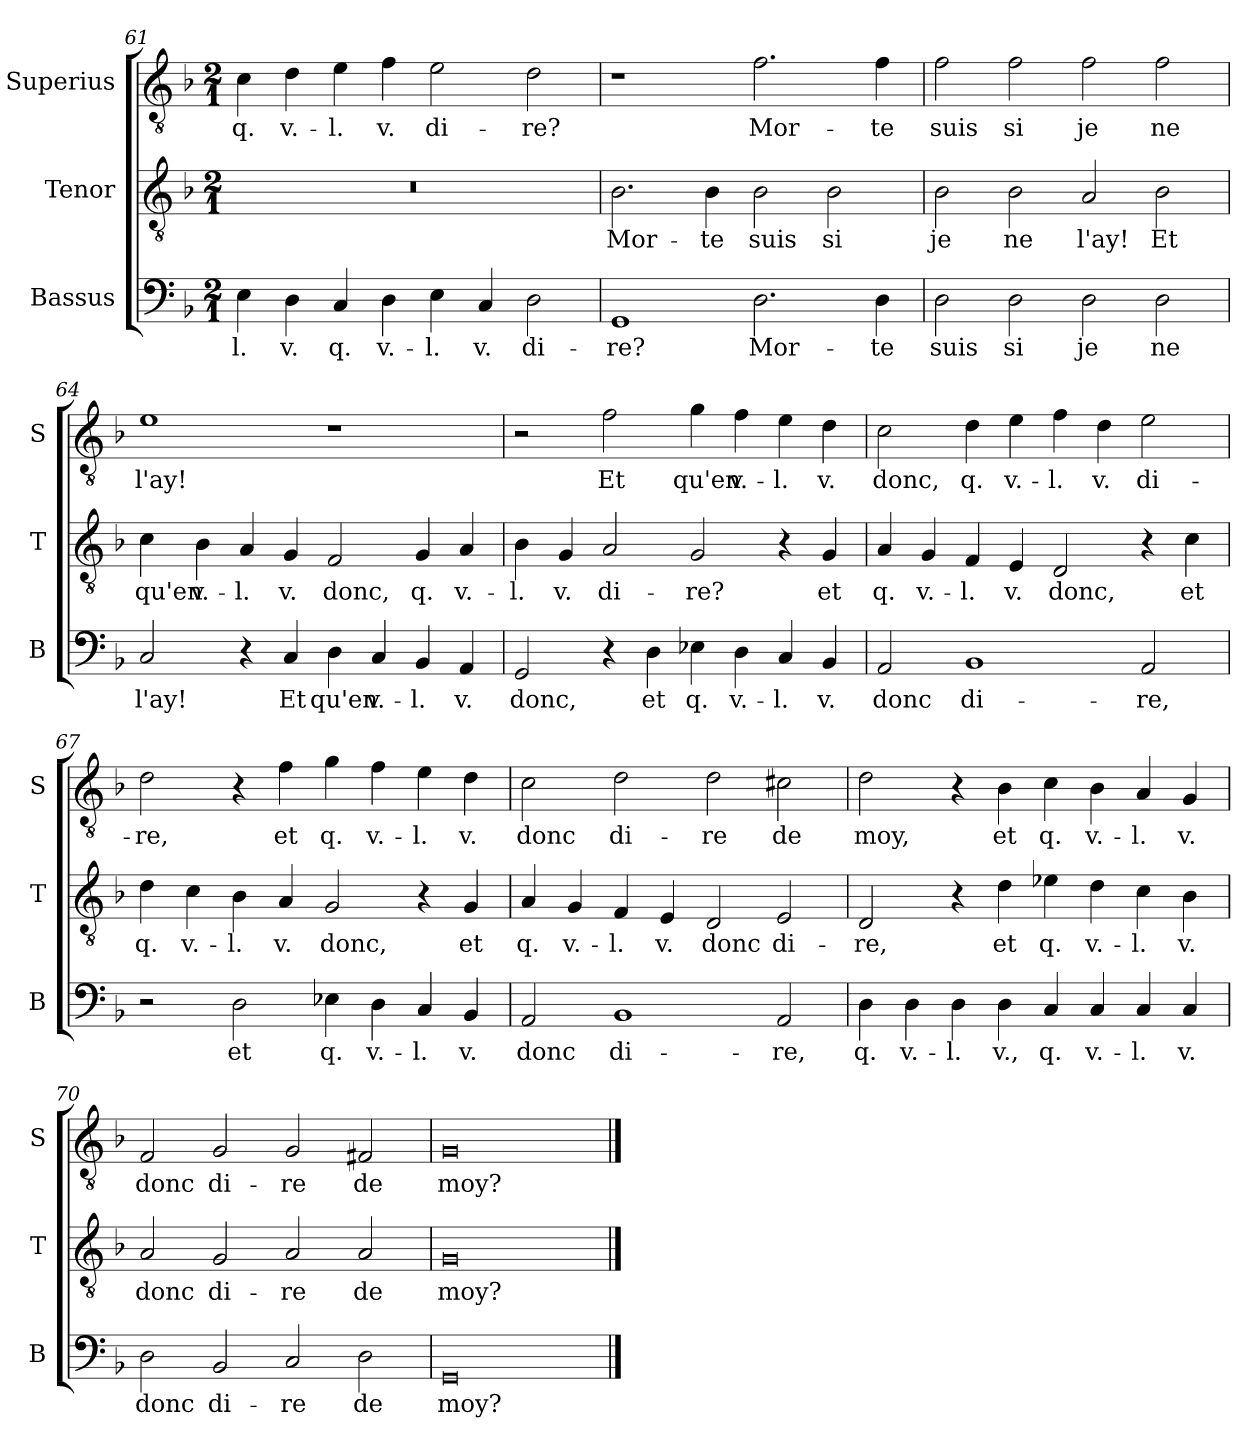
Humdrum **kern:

**kern	**text	**kern	**text	**kern	**text
*part3	*part3	*part2	*part2	*part1	*part1
*staff3	*staff3	*staff2	*staff2	*staff1	*staff1
*I"Bassus	*	*I"Tenor	*	*I"Superius	*
*I'B	*	*I'T	*	*I'S	*
*clefF4	*	*clefGv2	*	*clefGv2	*
*k[b-]	*	*k[b-]	*	*k[b-]	*
*M2/1	*	*M2/1	*	*M2/1	*
=61	=61	=61	=61	=61	=61
4E\	-l.	0r	.	4c\	q.
4D\	v.	.	.	4d\	v.-
4C/	q.	.	.	4e\	-l.
4D\	v.-	.	.	4f\	v.
4E\	-l.	.	.	2e\	di-
4C/	v.	.	.	.	.
2D\	di-	.	.	2d\	-re?
=62	=62	=62	=62	=62	=62
1GG	re?	2.B-\	Mor-	1r	.
.	.	4B-\	-te	.	.
2.D\	Mor-	2B-\	suis	2.f\	Mor-
.	.	2B-\	si	.	.
4D\	-te	.	.	4f\	-te
=63	=63	=63	=63	=63	=63
2D\	suis	2B-\	je	2f\	suis
2D\	si	2B-\	ne	2f\	si
2D\	je	2A/	l'ay!	2f\	je
2D\	ne	2B-\	Et	2f\	ne
=64	=64	=64	=64	=64	=64
2C/	l'ay!	4c\	qu'en	1e	l'ay!
.	.	4B-\	v.-	.	.
4r	.	4A/	-l.	.	.
4C/	Et	4G/	v.	.	.
4D\	qu'en	2F/	donc,	1r	.
4C/	v.-	.	.	.	.
4BB-/	-l.	4G/	q.	.	.
4AA/	v.	4A/	v.-	.	.
=65	=65	=65	=65	=65	=65
2GG/	donc,	4B-\	-l.	2r	.
.	.	4G/	v.	.	.
4r	.	2A/	di-	2f\	Et
4D\	et	.	.	.	.
4E-X\	q.	2G/	-re?	4g\	qu'en
4D\	v.-	.	.	4f\	v.-
4C/	-l.	4r	.	4e\	-l.
4BB-/	v.	4G/	et	4d\	v.
=66	=66	=66	=66	=66	=66
2AA/	donc	4A/	q.	2c\	donc,
.	.	4G/	v.-	.	.
1BB-	di-	4F/	-l.	4d\	q.
.	.	4E/	v.	4e\	v.-
.	.	2D/	donc,	4f\	-l.
.	.	.	.	4d\	v.
2AA/	-re,	4r	.	2e\	di-
.	.	4c\	et	.	.
=67	=67	=67	=67	=67	=67
2r	.	4d\	q.	2d\	-re,
.	.	4c\	v.-	.	.
2D\	et	4B-\	-l.	4r	.
.	.	4A/	v.	4f\	et
4E-X\	q.	2G/	donc,	4g\	q.
4D\	v.-	.	.	4f\	v.-
4C/	-l.	4r	.	4e\	-l.
4BB-/	v.	4G/	et	4d\	v.
=68	=68	=68	=68	=68	=68
2AA/	donc	4A/	q.	2c\	donc
.	.	4G/	v.-	.	.
1BB-	di-	4F/	-l.	2d\	di-
.	.	4E/	v.	.	.
.	.	2D/	donc	2d\	-re
2AA/	-re,	2E/	di-	2c#X\	de
=69	=69	=69	=69	=69	=69
4D\	q.	2D/	-re,	2d\	moy,
4D\	v.-	.	.	.	.
4D\	-l.	4r	.	4r	.
4D\	v.,	4d\	et	4B-\	et
4C/	q.	4e-X\	q.	4c\	q.
4C/	v.-	4d\	v.-	4B-\	v.-
4C/	-l.	4c\	-l.	4A/	-l.
4C/	v.	4B-\	v.	4G/	v.
=70	=70	=70	=70	=70	=70
2D\	donc	2A/	donc	2F/	donc
2BB-/	di-	2G/	di-	2G/	di-
2C/	-re	2A/	-re	2G/	-re
2D\	de	2A/	de	2F#X/	de
=71	=71	=71	=71	=71	=71
0GG/	moy?	0G/	moy?	0G/	moy?
==	==	==	==	==	==
*-	*-	*-	*-	*-	*-
